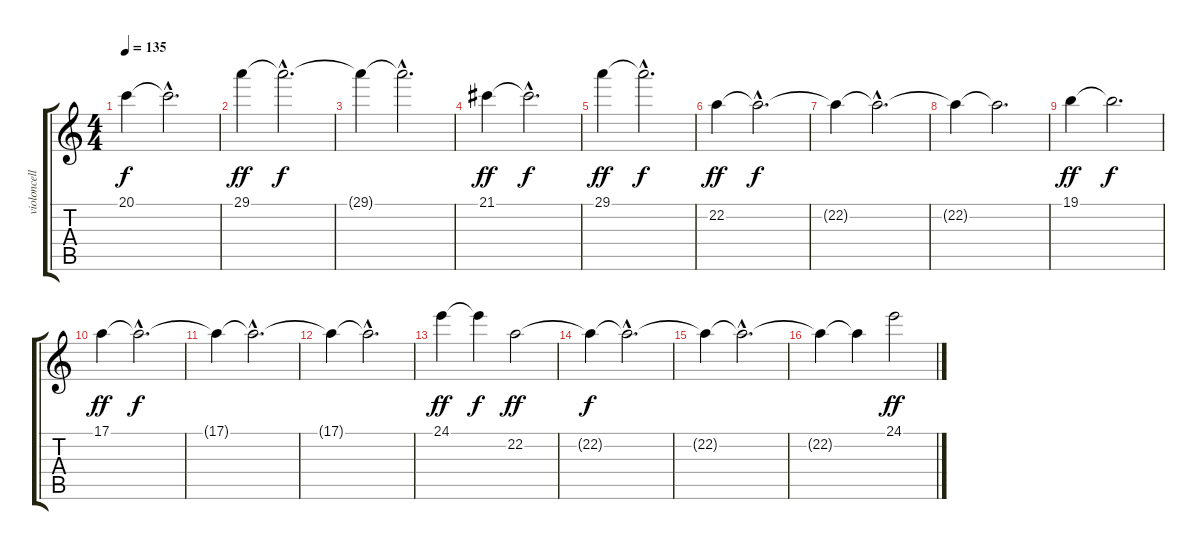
\track ("violoncelle" "violoncell") {instrument cello}
\staff {score tabs}
\tuning (E4 B3 G3 D3 A2 E2) {hide}
\ts (4 4)
\tempo 135
\clef g2
\ks c
20.1{t}.4{dy f volume 0} 20.1{hac t}.2{d} |
29.1.4{dy ff volume 11} 29.1{hac t}.2{d dy f} |
29.1{t}.4{volume 0} 29.1{hac t}.2{d} |
21.1.4{dy ff volume 11} 21.1{hac t}.2{d dy f} |
29.1.4{dy ff volume 0} 29.1{hac t}.2{d dy f} |
22.2.4{dy ff volume 11} 22.2{hac t}.2{d dy f} |
22.2{t}.4 22.2{hac t}.2{d} |
22.2{t}.4 22.2{t}.2{d} |
19.1.4{dy ff} 19.1{t}.2{d dy f} |
17.1.4{dy ff} 17.1{hac t}.2{d dy f} |
17.1{t}.4 17.1{hac t}.2{d} |
17.1{t}.4 17.1{hac t}.2{d} |
24.1.4{dy ff} 24.1{t}.4{dy f} 22.2.2{dy ff} |
22.2{t}.4{dy f} 22.2{hac t}.2{d} |
22.2{t}.4 22.2{hac t}.2{d} |
22.2{t}.4 22.2{t}.4 24.1.2{dy ff}
